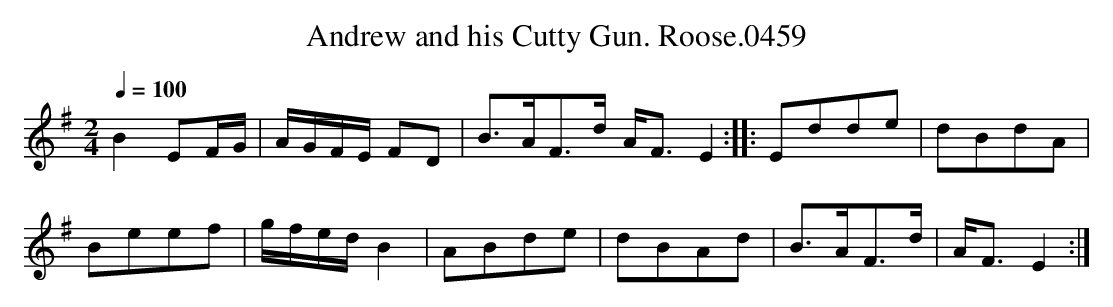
X:1
T:Andrew and his Cutty Gun. Roose.0459
M:2/4
L:1/8
Q:1/4=100
K:Em
B2 EF/G/|A/G/F/E/ FD|B>AF>d A<F E2:|\\
|:Edde|dBdA|
Beef|g/f/e/d/ B2|ABde|dBAd|B>AF>d|A<F E2:|]
